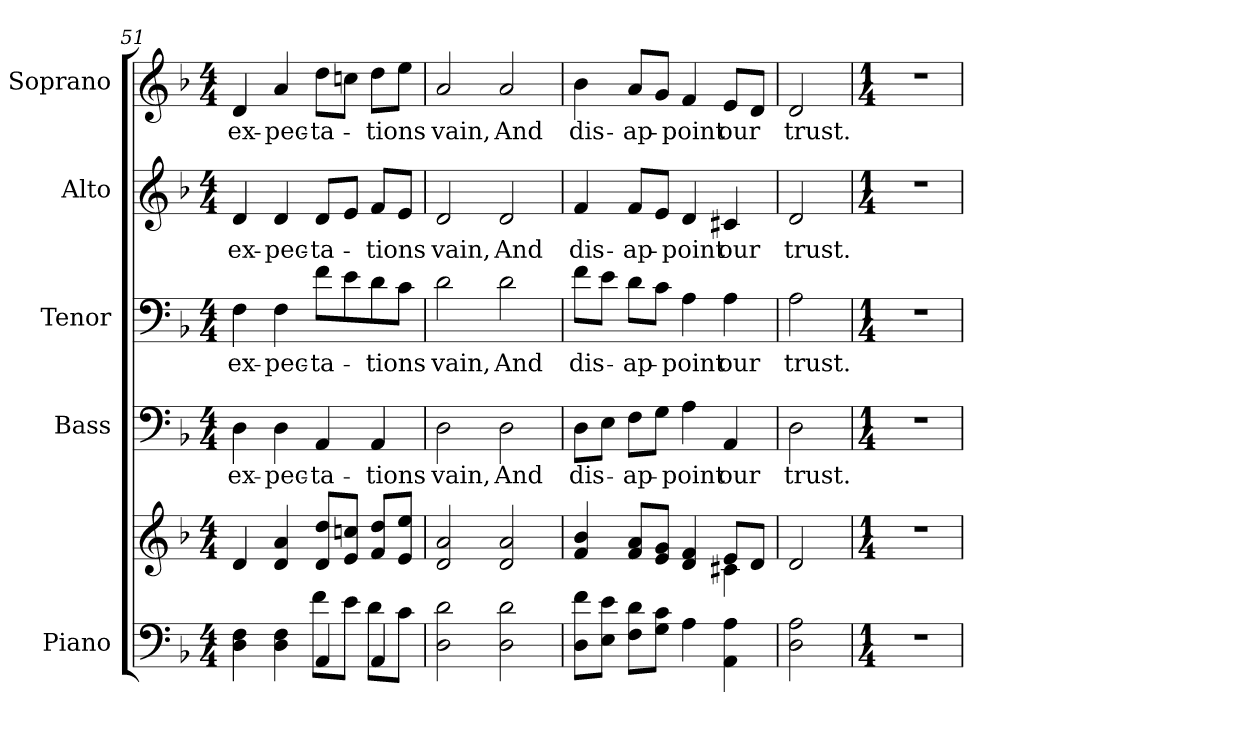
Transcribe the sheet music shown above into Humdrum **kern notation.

**kern	**kern	**kern	**text	**kern	**text	**kern	**text	**kern	**text
*part5	*part5	*part4	*part4	*part3	*part3	*part2	*part2	*part1	*part1
*staff6	*staff5	*staff4	*staff4	*staff3	*staff3	*staff2	*staff2	*staff1	*staff1
*I"Piano	*	*I"Bass	*	*I"Tenor	*	*I"Alto	*	*I"Soprano	*
*I'Pno.	*	*I'B.	*	*I'T.	*	*I'A.	*	*I'S.	*
*clefF4	*clefG2	*clefF4	*	*clefF4	*	*clefG2	*	*clefG2	*
*k[b-]	*k[b-]	*k[b-]	*	*k[b-]	*	*k[b-]	*	*k[b-]	*
*F:	*F:	*F:	*	*F:	*	*F:	*	*F:	*
*M4/4	*M4/4	*M4/4	*	*M4/4	*	*M4/4	*	*M4/4	*
=51	=51	=51	=51	=51	=51	=51	=51	=51	=51
*^	*	*	*	*	*	*	*	*	*
!	!	!	!	!LO:LY:b:color=#000000	!	!	!	!	!	!
!	!	!	!	!	!	!LO:LY:b:color=#000000	!	!	!	!
!	!	!	!	!	!	!	!	!LO:LY:b:color=#000000	!	!
!	!	!	!	!	!	!	!	!	!	!LO:LY:b:color=#000000
4Di\ 4Fi	2ryy	4di/	4Di\	ex-	4Fi\	ex-	4di/	ex-	4di/	ex-
!	!	!	!	!LO:LY:b:color=#000000	!	!	!	!	!	!
!	!	!	!	!	!	!LO:LY:b:color=#000000	!	!	!	!
!	!	!	!	!	!	!	!	!LO:LY:b:color=#000000	!	!
!	!	!	!	!	!	!	!	!	!	!LO:LY:b:color=#000000
4Di\ 4Fi	.	4di/ 4ai	4Di\	-pec-	4Fi\	-pec-	4di/	-pec-	4ai/	-pec-
!	!	!	!	!LO:LY:b:color=#000000	!	!	!	!	!	!
!	!	!	!	!	!	!LO:LY:b:color=#000000	!	!	!	!
!	!	!	!	!	!	!	!	!LO:LY:b:color=#000000	!	!
!	!	!	!	!	!	!	!	!	!	!LO:LY:b:color=#000000
4AAi/	8fi\L	8di/ 8ddiL	4AAi/	-ta-	8fi\L	-ta-	8di/L	-ta-	8ddi\L	-ta-
.	8ei\J	8ei/ 8ccniJ	.	.	8ei\	.	8ei/J	.	8ccni\J	.
!	!	!	!	!LO:LY:b:color=#000000	!	!	!	!	!	!
!	!	!	!	!	!	!LO:LY:b:color=#000000	!	!	!	!
!	!	!	!	!	!	!	!	!LO:LY:b:color=#000000	!	!
!	!	!	!	!	!	!	!	!	!	!LO:LY:b:color=#000000
4AAi/	8di\L	8fi/ 8ddiL	4AAi/	-tions	8di\	-tions	8fi/L	-tions	8ddi\L	-tions
.	8ci\J	8ei/ 8eeiJ	.	.	8ci\J	.	8ei/J	.	8eei\J	.
*v	*v	*	*	*	*	*	*	*	*	*
=52	=52	=52	=52	=52	=52	=52	=52	=52	=52
*^	*	*	*	*	*	*	*	*	*
!	!	!	!	!LO:LY:b:color=#000000	!	!	!	!	!	!
*v	*v	*	*	*	*	*	*	*	*	*
*^	*	*	*	*	*	*	*	*	*
!	!	!	!	!	!	!LO:LY:b:color=#000000	!	!	!	!
*v	*v	*	*	*	*	*	*	*	*	*
*^	*	*	*	*	*	*	*	*	*
!	!	!	!	!	!	!	!	!LO:LY:b:color=#000000	!	!
*v	*v	*	*	*	*	*	*	*	*	*
*^	*	*	*	*	*	*	*	*	*
!	!	!	!	!	!	!	!	!	!	!LO:LY:b:color=#000000
*v	*v	*	*	*	*	*	*	*	*	*
2Di\ 2di	2di/ 2ai	2Di\	vain,	2di\	vain,	2di/	vain,	2ai/	vain,
!	!	!	!LO:LY:b:color=#000000	!	!	!	!	!	!
!	!	!	!	!	!LO:LY:b:color=#000000	!	!	!	!
!	!	!	!	!	!	!	!LO:LY:b:color=#000000	!	!
!	!	!	!	!	!	!	!	!	!LO:LY:b:color=#000000
2Di\ 2di	2di/ 2ai	2Di\	And	2di\	And	2di/	And	2ai/	And
!!LO:PB:g=z
=53	=53	=53	=53	=53	=53	=53	=53	=53	=53
*	*^	*	*	*	*	*	*	*	*
!	!	!	!	!LO:LY:b:color=#000000	!	!	!	!	!	!
!	!	!	!	!	!	!LO:LY:b:color=#000000	!	!	!	!
!	!	!	!	!	!	!	!	!LO:LY:b:color=#000000	!	!
!	!	!	!	!	!	!	!	!	!	!LO:LY:b:color=#000000
8Di\ 8fiL	4fi/ 4b-i	2ryy	8Di\L	dis-	8fi\L	dis-	4fi/	dis-	4b-i\	dis-
8Ei\ 8eiJ	.	.	8Ei\J	.	8ei\J	.	.	.	.	.
!	!	!	!	!LO:LY:b:color=#000000	!	!	!	!	!	!
!	!	!	!	!	!	!LO:LY:b:color=#000000	!	!	!	!
!	!	!	!	!	!	!	!	!LO:LY:b:color=#000000	!	!
!	!	!	!	!	!	!	!	!	!	!LO:LY:b:color=#000000
8Fi\ 8diL	8fi/ 8aiL	.	8Fi\L	-ap-	8di\L	-ap-	8fi/L	-ap-	8ai/L	-ap-
8Gi\ 8ciJ	8ei/ 8giJ	.	8Gi\J	.	8ci\J	.	8ei/J	.	8gi/J	.
!	!	!	!	!LO:LY:b:color=#000000	!	!	!	!	!	!
!	!	!	!	!	!	!LO:LY:b:color=#000000	!	!	!	!
!	!	!	!	!	!	!	!	!LO:LY:b:color=#000000	!	!
!	!	!	!	!	!	!	!	!	!	!LO:LY:b:color=#000000
4Ai\	4di/ 4fi	4ryy	4Ai\	-point	4Ai\	-point	4di/	-point	4fi/	-point
!	!	!	!	!LO:LY:b:color=#000000	!	!	!	!	!	!
!	!	!	!	!	!	!LO:LY:b:color=#000000	!	!	!	!
!	!	!	!	!	!	!	!	!LO:LY:b:color=#000000	!	!
!	!	!	!	!	!	!	!	!	!	!LO:LY:b:color=#000000
4AAi\ 4Ai	8ei/L	4c#Xi\	4AAi/	our	4Ai\	our	4c#Xi/	our	8ei/L	our
.	8di/J	.	.	.	.	.	.	.	8di/J	.
*	*v	*v	*	*	*	*	*	*	*	*
=54	=54	=54	=54	=54	=54	=54	=54	=54	=54
!	!	!	!LO:LY:b:color=#000000	!	!	!	!	!	!
!	!	!	!	!	!LO:LY:b:color=#000000	!	!	!	!
!	!	!	!	!	!	!	!LO:LY:b:color=#000000	!	!
!	!	!	!	!	!	!	!	!	!LO:LY:b:color=#000000
2Di\ 2Ai	2di/	2Di\	trust.	2Ai\	trust.	2di/	trust.	2di/	trust.
=55	=55	=55	=55	=55	=55	=55	=55	=55	=55
*M1/4	*M1/4	*M1/4	*	*M1/4	*	*M1/4	*	*M1/4	*
!LO:N:vis=1	!LO:N:vis=1	!LO:N:vis=1	!	!LO:N:vis=1	!	!LO:N:vis=1	!	!LO:N:vis=1	!
4r	4r	4r	.	4r	.	4r	.	4r	.
=	=	=	=	=	=	=	=	=	=
*-	*-	*-	*-	*-	*-	*-	*-	*-	*-
